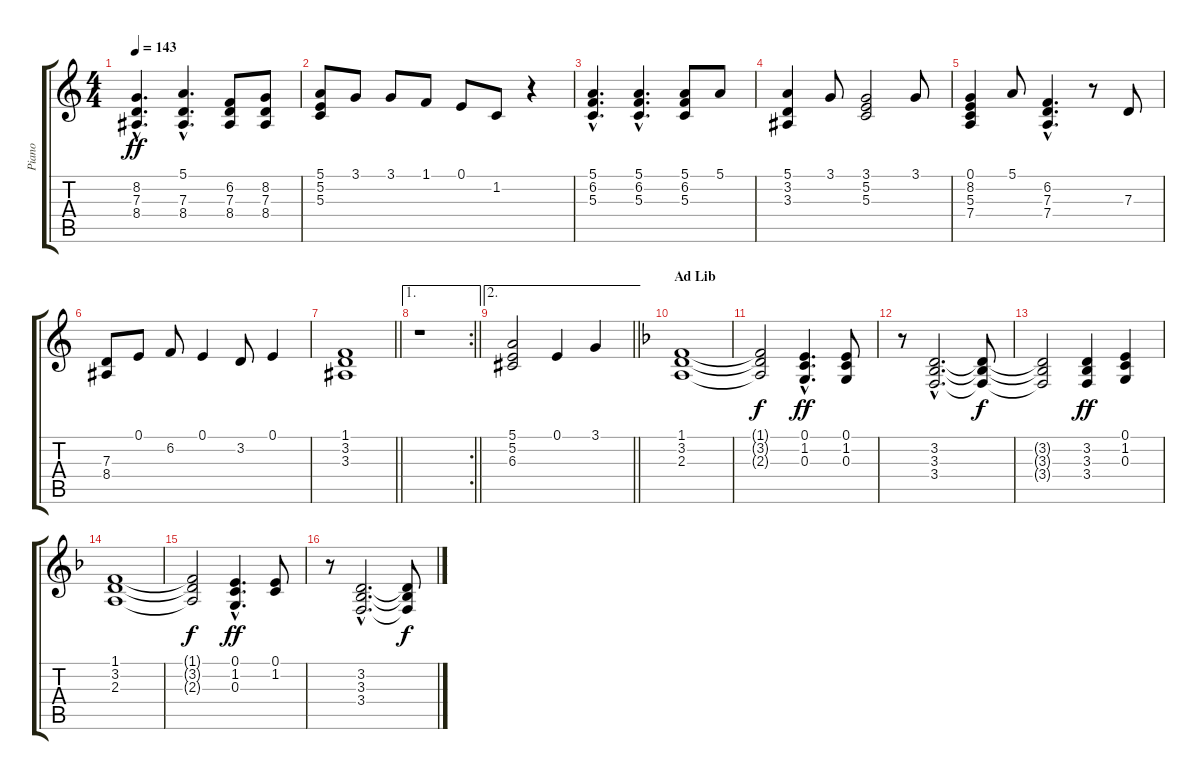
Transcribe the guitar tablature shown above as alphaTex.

\track ("Piano" "Piano") {instrument honkytonkpiano}
\staff {score tabs}
\tuning (E4 B3 G3 D3 A2 E2) {hide}
\ts (4 4)
\tempo 143
\clef g2
\ks c
(8.2{hac} 7.3{hac} 8.4{hac}).4{d dy ff} (5.1{hac} 7.3{hac} 8.4{hac}).4{d} (6.2 7.3 8.4).8 (8.2 7.3 8.4).8 |
(5.1 5.2 5.3).8 3.1.8 3.1.8 1.1.8 0.1.8 1.2.8 r.4 |
(5.1{hac} 6.2{hac} 5.3{hac}).4{d} (5.1{hac} 6.2{hac} 5.3{hac}).4{d} (5.1 6.2 5.3).8 5.1.8 |
(5.1 3.2 3.3).4 3.1.8 (3.1 5.2 5.3).2 3.1.8 |
(0.1 8.2 5.3 7.4).4 5.1.8 (6.2{hac} 7.3{hac} 7.4{hac}).4{d} r.8 7.3.8 |
(7.3 8.4).8 0.1.8 6.2.8 0.1.4 3.2.8 0.1.4 |
\barLineRight lightlight
(1.1 3.2 3.3).1 |
\ae 1
\rc 2
\barLineRight lightlight
r.1 |
\ae 2
\barLineRight lightlight
(5.1 5.2 6.3).2{volume 11 instrument lead2sawtooth} 0.1.4 3.1.4 |
\section ("" "Ad Lib")
\ks f
(1.1 3.2 2.3).1 |
(1.1{t} 3.2{t} 2.3{t}).2{dy f} (0.1{hac} 1.2{hac} 0.3{hac}).4{d dy ff} (0.1 1.2 0.3).8 |
r.8 (3.2{hac} 3.3{hac} 3.4{hac}).2{d} (3.2{t} 3.3{t} 3.4{t}).8{dy f} |
(3.2{t} 3.3{t} 3.4{t}).2 (3.2 3.3 3.4).4{dy ff} (0.1 1.2 0.3).4 |
(1.1 3.2 2.3).1 |
(1.1{t} 3.2{t} 2.3{t}).2{dy f} (0.1{hac} 1.2{hac} 0.3{hac}).4{d dy ff} (0.1 1.2).8 |
r.8 (3.2{hac} 3.3{hac} 3.4{hac}).2{d} (3.2{t} 3.3{t} 3.4{t}).8{dy f}
